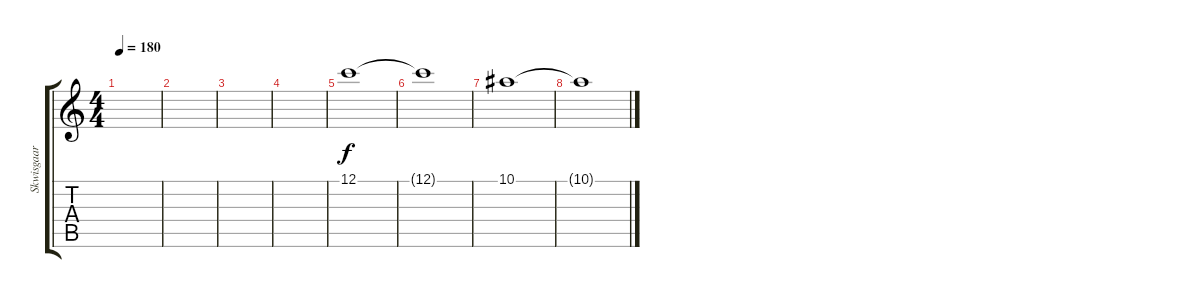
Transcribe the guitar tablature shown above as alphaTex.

\track ("Skwisgaar Skwigelf (Fill Guitar)" "Skwisgaar ") {instrument distortionguitar}
\staff {score tabs}
\tuning (C4 G3 Eb3 Bb2 F2 C2) {hide}
\ts (4 4)
\tempo 180
\clef g2
\ks c
|
|
|
|
12.1.1 |
12.1{t}.1 |
10.1.1 |
10.1{t}.1
